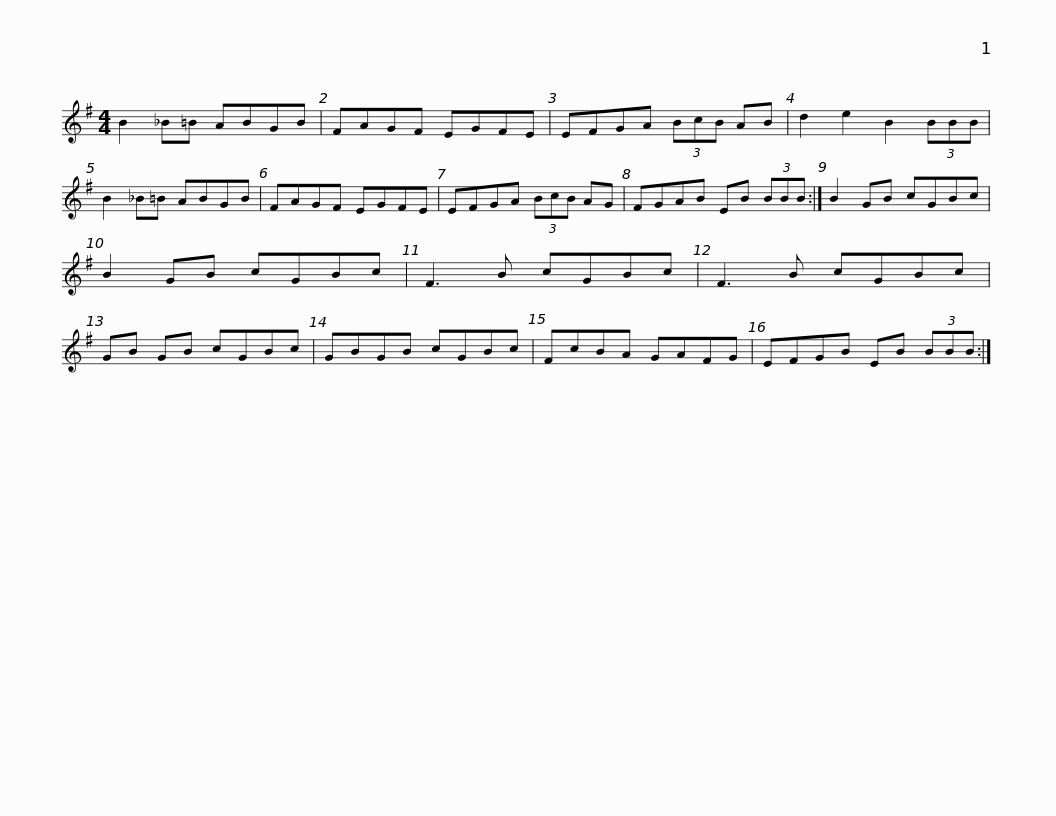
X:1
L:1/8
M:4/4
I:linebreak $
K:G
V:1 treble
V:1
 B2 _B=B ABGB | FAGF EGFE | EFGA (3BcB AB | d2 e2 B2 (3BBB | B2 _B=B ABGB |$ %5
 FAGF EGFE | EFGA (3BcB AG | FGAB EB (3BBB :| B2 GB cGBc | B2 GB cGBc |$ %10
 F3 B cGBc | F3 B cGBc | GB GB cGBc | GBGB cGBc | FcBA GAFG | %15
 EFGB EB (3BBB :| %16
